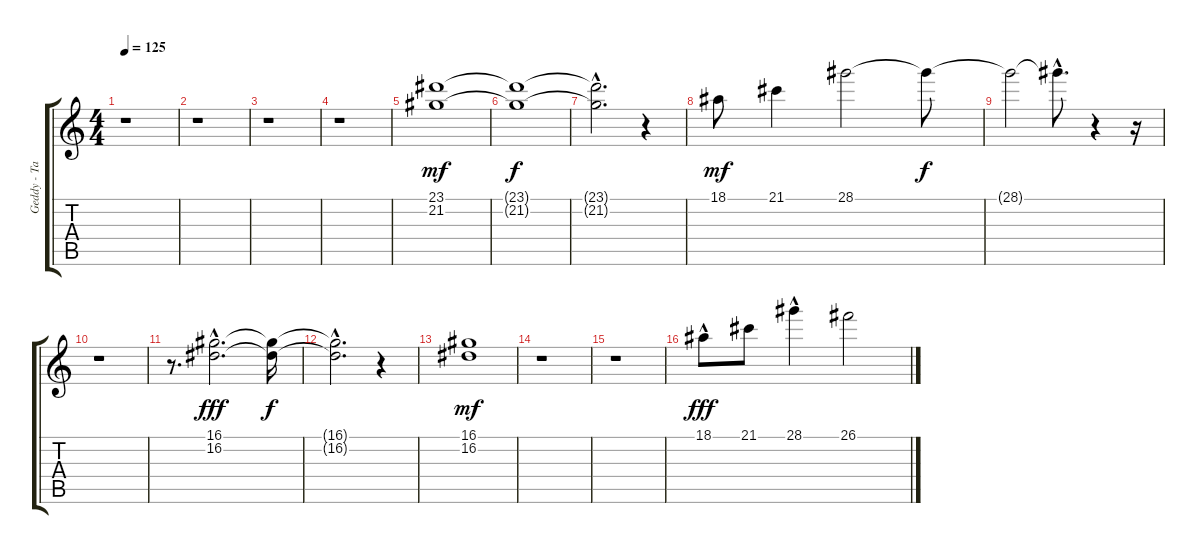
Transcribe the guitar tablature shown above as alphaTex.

\track ("Geddy - Taurus Pedal" "Geddy - Ta") {instrument pad8sweep}
\staff {score tabs}
\tuning (E4 B3 G3 D3 A2 E2) {hide}
\ts (4 4)
\tempo 125
\clef g2
\ks c
r.1{dy f} |
r.1 |
r.1 |
r.1 |
(23.1 21.2).1{dy mf} |
(23.1{t} 21.2{t}).1{dy f} |
(23.1{t} 21.2{hac t}).2{d} r.4 |
18.1.8{dy mf} 21.1.4 28.1.2 28.1{t}.8{dy f} |
28.1{t}.2 28.1{hac t}.8{d} r.4 r.16 |
r.1 |
r.8{d} (16.1{hac} 16.2{hac}).2{d dy fff} (16.1{t} 16.2{t}).16{dy f} |
(16.1{hac t} 16.2{t}).2{d} r.4 |
(16.1 16.2).1{dy mf} |
r.1 |
r.1 |
18.1{hac}.8{dy fff} 21.1.8 28.1{hac}.4 26.1.2
